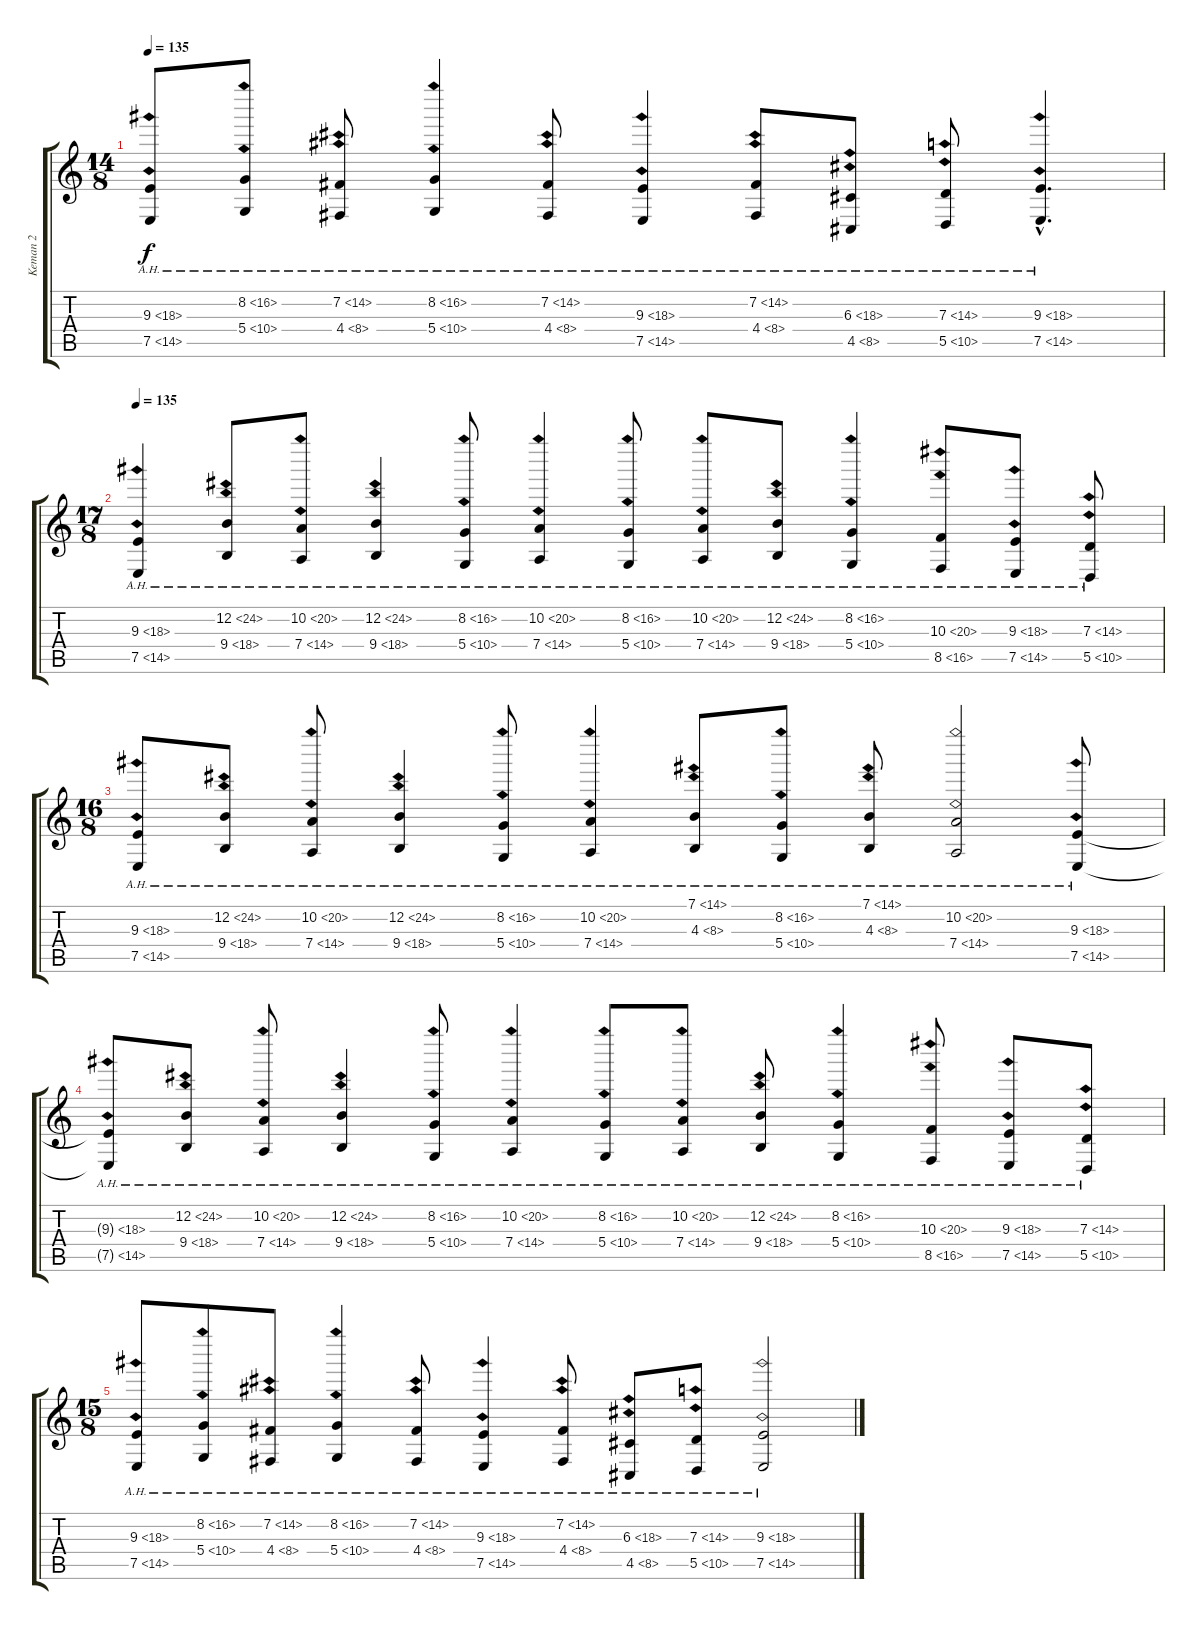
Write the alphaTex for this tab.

\track ("Keman 2" "Keman 2") {instrument stringensemble1}
\staff {score tabs}
\tuning (E4 B3 G3 D3 A2 E2) {hide}
\ts (14 8)
\tempo 135
\clef g2
\ks c
(9.3{ah 9} 7.5{ah 7}).8{dy f} (8.2{ah 8} 5.4{ah 5}).8 (7.2{ah 7} 4.4{ah 4}).8 (8.2{ah 8} 5.4{ah 5}).4 (7.2{ah 7} 4.4{ah 4}).8 (9.3{ah 9} 7.5{ah 7}).4 (7.2{ah 7} 4.4{ah 4}).8 (6.3{ah 12} 4.5{ah 4}).8 (7.3{ah 7} 5.5{ah 5}).8 (9.3{ah 9 hac} 7.5{ah 7 hac}).4{d} |
\ts (17 8)
\tempo 135
(9.3{ah 9} 7.5{ah 7}).4{volume 16} (12.2{ah 12} 9.4{ah 9}).8 (10.2{ah 10} 7.4{ah 7}).8 (12.2{ah 12} 9.4{ah 9}).4 (8.2{ah 8} 5.4{ah 5}).8 (10.2{ah 10} 7.4{ah 7}).4 (8.2{ah 8} 5.4{ah 5}).8 (10.2{ah 10} 7.4{ah 7}).8 (12.2{ah 12} 9.4{ah 9}).8 (8.2{ah 8} 5.4{ah 5}).4 (10.3{ah 10} 8.5{ah 8}).8 (9.3{ah 9} 7.5{ah 7}).8 (7.3{ah 7} 5.5{ah 5}).8 |
\ts (16 8)
(9.3{ah 9} 7.5{ah 7}).8 (12.2{ah 12} 9.4{ah 9}).8 (10.2{ah 10} 7.4{ah 7}).8 (12.2{ah 12} 9.4{ah 9}).4 (8.2{ah 8} 5.4{ah 5}).8 (10.2{ah 10} 7.4{ah 7}).4 (7.1{ah 7} 4.3{ah 4}).8 (8.2{ah 8} 5.4{ah 5}).8 (7.1{ah 7} 4.3{ah 4}).8 (10.2{ah 10} 7.4{ah 7}).2 (9.3{ah 9} 7.5{ah 7}).8 |
(9.3{ah 9 t} 7.5{ah 7 t}).8 (12.2{ah 12} 9.4{ah 9}).8 (10.2{ah 10} 7.4{ah 7}).8 (12.2{ah 12} 9.4{ah 9}).4 (8.2{ah 8} 5.4{ah 5}).8 (10.2{ah 10} 7.4{ah 7}).4 (8.2{ah 8} 5.4{ah 5}).8 (10.2{ah 10} 7.4{ah 7}).8 (12.2{ah 12} 9.4{ah 9}).8 (8.2{ah 8} 5.4{ah 5}).4 (10.3{ah 10} 8.5{ah 8}).8 (9.3{ah 9} 7.5{ah 7}).8 (7.3{ah 7} 5.5{ah 5}).8 |
\ts (15 8)
(9.3{ah 9} 7.5{ah 7}).8 (8.2{ah 8} 5.4{ah 5}).8 (7.2{ah 7} 4.4{ah 4}).8 (8.2{ah 8} 5.4{ah 5}).4 (7.2{ah 7} 4.4{ah 4}).8 (9.3{ah 9} 7.5{ah 7}).4 (7.2{ah 7} 4.4{ah 4}).8 (6.3{ah 12} 4.5{ah 4}).8 (7.3{ah 7} 5.5{ah 5}).8 (9.3{ah 9} 7.5{ah 7}).2
